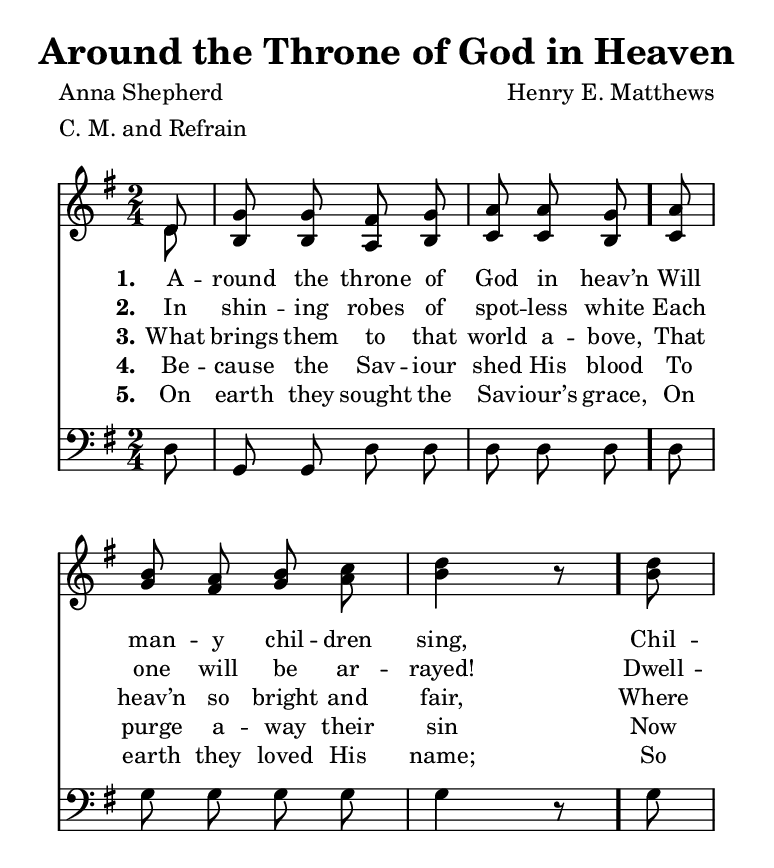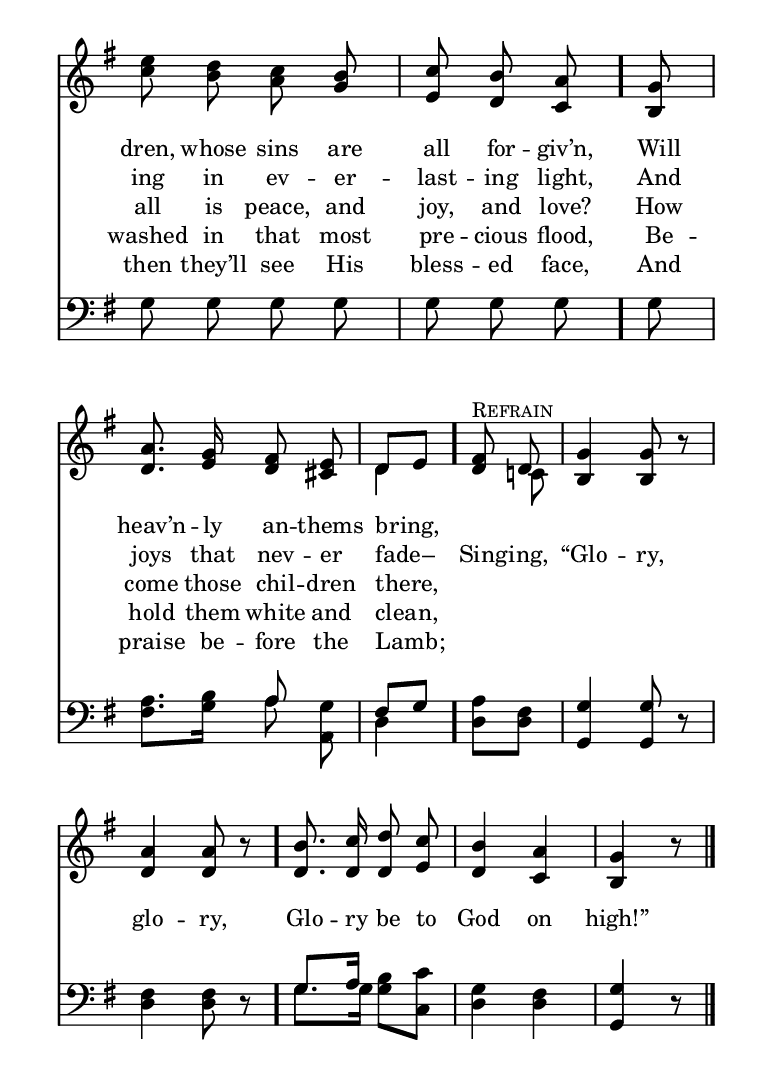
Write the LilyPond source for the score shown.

\include "common/global.ily"
\paper {
  \include "common/paper.ily"
  ragged-bottom = ##t
}

\header{
  hymnnumber = "294"
  title = "Around the Throne of God in Heaven"
  tunename = ""
  meter = "C. M. and Refrain"
  poet = "Anna Shepherd"
  composer = "Henry E. Matthews"
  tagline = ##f
}

global = {
  \include "common/overrides.ily"
  \override Staff.TimeSignature.style = #'numbered
  \time 2/4
  \override Score.MetronomeMark.transparent = ##t % hide all fermata changes too
  \tempo 8=130
  \key g \major
  \partial 8
  \autoBeamOff
}

notesSoprano = {
\global
\relative c' {

  d8 | g g fis g | a a g
  a8 | b a b c | d4 r8
  d8 | e d c b | c b a
  g8 | a8. g16 fis8 e | d8[ e]

  << s^\markup { \small \caps "Refrain" }
  { fis8 d | g4 g8 r | a4 a8 r } >>
  b8. c16 d8 c | b4 a | g r8

  \bar "|."

}
}

notesAlto = {
\global
\relative e' {

  d8 | b b a b | c c b
  c8 | g' fis g a | b4 r8
  b8 | c b a g | e d c
  b8 | d8. e16 d8 cis8 | d4

  d8 c! | b4 b8 r | d4 d8 r
  d8. d16 d8 e | d4 c | b r8

}
}

notesTenor = {
\global
\relative a {

  r8 | r2 | r4. % TODO original has centered "whole-measure rest", instead of off-center half rest
  r8 | r2 | r4.
  r8 | r2 | r4.
  r8 | a8. b16 a8 g | fis8[ g]

  a8 fis | g4 g8 r | fis4 fis8 r
  g8. a16 b8 c | g4 fis | g4 r8

}
}

notesBass = {
\global
\relative f {

  d8 | g, g d' d | d d d
  d8 | g g g g | g4 r8
  g8 | g g g g | g g g
  g8 | fis8. g16 a8 a, | d4

  d8 d | g,4 g8 r | d'4 d8 r
  g8. g16 g8 c, | d4 d | g,4 r8

}
}

Refrain = \lyricmode {

Sing -- ing, “Glo -- ry, glo -- ry, \bar "."
Glo -- ry be to God on high!” \bar "."

}

wordsA = \lyricmode {
\set stanza = "1."

A -- round the throne of God in heav’n \bar "."
Will man -- y chil -- dren sing, \bar "."
Chil -- dren, whose sins are all for -- giv’n, \bar "."
Will heav’n -- ly an -- thems bring, \bar "."

}

wordsB = \lyricmode {
\set stanza = "2."

In shin -- ing robes of spot -- less white
Each one will be ar -- rayed!
Dwell -- ing in ev -- er -- last -- ing light,
And joys that nev -- er fade–

\Refrain

}

wordsC = \lyricmode {
\set stanza = "3."

What brings them to that world a -- bove,
That heav’n so bright and fair,
Where all is peace, and joy, and love?
How come those chil -- dren there,

}

wordsD = \lyricmode {
\set stanza = "4."

Be -- cause the Sav -- iour shed His blood
To purge a -- way their sin
Now washed in that most pre -- cious flood,
Be -- hold them white and clean,

}

wordsE = \lyricmode {
\set stanza = "5."

On earth they sought the Sav -- iour’s grace,
On earth they loved His name;
So then they’ll see His bless -- ed face,
And praise be -- fore the Lamb;

}

\score {
  \context ChoirStaff <<
    \context Staff = upper <<
      \set Staff.autoBeaming = ##f
      \set ChoirStaff.systemStartDelimiter = #'SystemStartBar
      \set ChoirStaff.printPartCombineTexts = ##f
      \partcombine #'(2 . 9) \notesSoprano \notesAlto
      \context NullVoice = sopranos { \voiceOne << \notesSoprano >> }
      \context NullVoice = altos { \voiceTwo << \notesAlto >> }
      \context Lyrics = one   \lyricsto sopranos \wordsA
      \context Lyrics = two   \lyricsto sopranos \wordsB
      \context Lyrics = three \lyricsto sopranos \wordsC
      \context Lyrics = four  \lyricsto sopranos \wordsD
      \context Lyrics = five  \lyricsto sopranos \wordsE
    >>
    \context Staff = men <<
      \clef bass
      \set ChoirStaff.printPartCombineTexts = ##f
      \partcombine #'(2 . 9) \notesTenor \notesBass
      \context NullVoice = tenors { \voiceOne << \notesTenor >> }
      \context NullVoice = basses { \voiceTwo << \notesBass >> }
    >>
  >>
  \layout {
    \include "common/layout.ily"
  }
  \midi{
    \include "common/midi.ily"
  }
}

\version "2.19.49"  % necessary for upgrading to future LilyPond versions.

% vi:set et ts=2 sw=2 ai nocindent syntax=lilypond:
